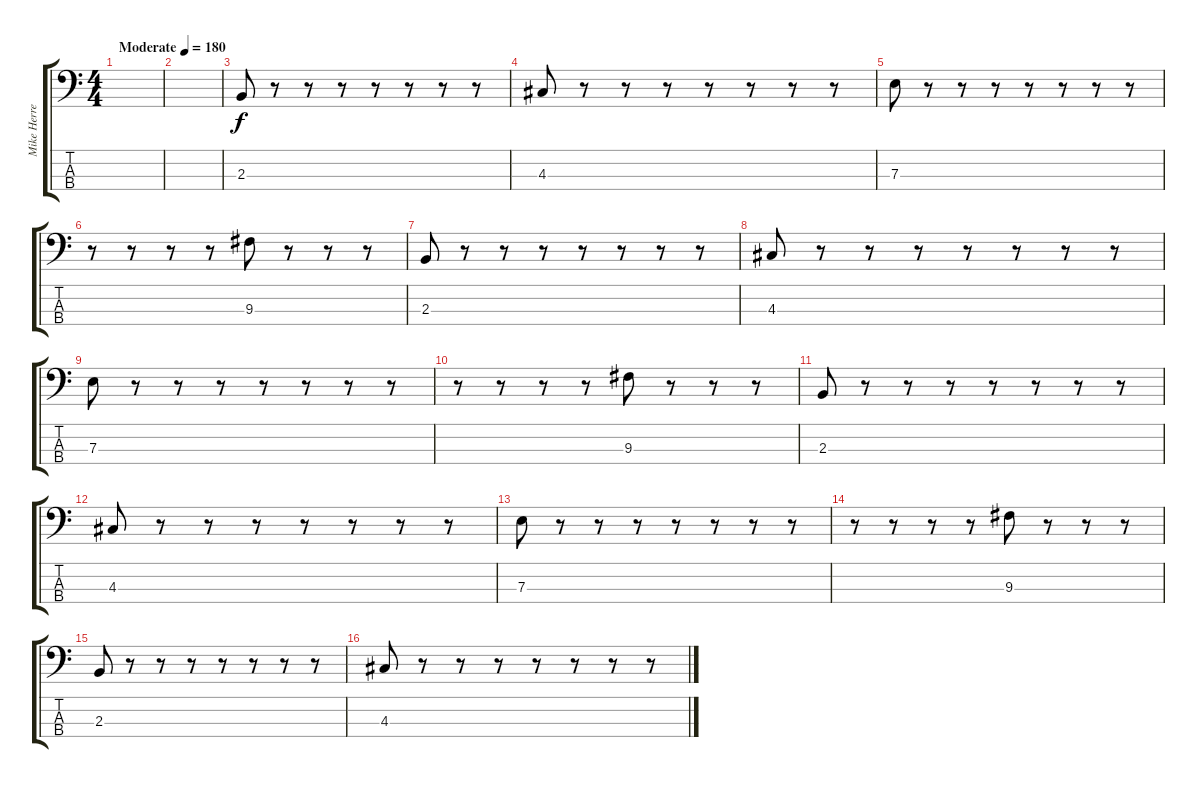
\track ("Mike Herrera [Bass]" "Mike Herre") {instrument electricbassfinger}
\staff {score tabs}
\tuning (G2 D2 A1 E1) {hide}
\ts (4 4)
\tempo (180 "Moderate")
\clef f4
\ks c
|
|
2.3.8 r.8 r.8 r.8 r.8 r.8 r.8 r.8 |
4.3.8 r.8 r.8 r.8 r.8 r.8 r.8 r.8 |
7.3.8 r.8 r.8 r.8 r.8 r.8 r.8 r.8 |
r.8 r.8 r.8 r.8 9.3.8 r.8 r.8 r.8 |
2.3.8 r.8 r.8 r.8 r.8 r.8 r.8 r.8 |
4.3.8 r.8 r.8 r.8 r.8 r.8 r.8 r.8 |
7.3.8 r.8 r.8 r.8 r.8 r.8 r.8 r.8 |
r.8 r.8 r.8 r.8 9.3.8 r.8 r.8 r.8 |
2.3.8 r.8 r.8 r.8 r.8 r.8 r.8 r.8 |
4.3.8 r.8 r.8 r.8 r.8 r.8 r.8 r.8 |
7.3.8 r.8 r.8 r.8 r.8 r.8 r.8 r.8 |
r.8 r.8 r.8 r.8 9.3.8 r.8 r.8 r.8 |
2.3.8 r.8 r.8 r.8 r.8 r.8 r.8 r.8 |
4.3.8 r.8 r.8 r.8 r.8 r.8 r.8 r.8
